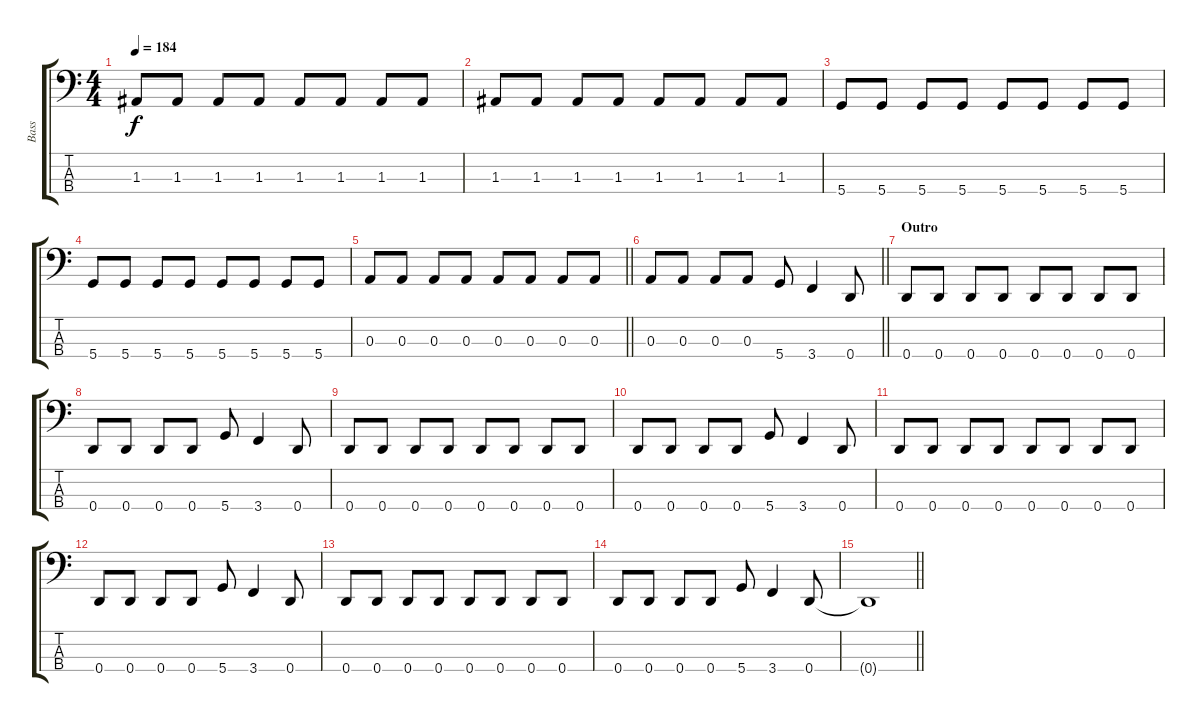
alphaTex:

\track ("Bass" "Bass") {instrument electricbassfinger}
\staff {score tabs}
\tuning (G2 D2 A1 D1) {hide}
\ts (4 4)
\tempo 184
\clef f4
\ks c
1.3.8{dy f} 1.3.8 1.3.8 1.3.8 1.3.8 1.3.8 1.3.8 1.3.8 |
1.3.8 1.3.8 1.3.8 1.3.8 1.3.8 1.3.8 1.3.8 1.3.8 |
5.4.8 5.4.8 5.4.8 5.4.8 5.4.8 5.4.8 5.4.8 5.4.8 |
5.4.8 5.4.8 5.4.8 5.4.8 5.4.8 5.4.8 5.4.8 5.4.8 |
\barLineRight lightlight
0.3.8 0.3.8 0.3.8 0.3.8 0.3.8 0.3.8 0.3.8 0.3.8 |
\barLineRight lightlight
0.3.8 0.3.8 0.3.8 0.3.8 5.4.8 3.4.4 0.4.8 |
\section ("" "Outro")
0.4.8 0.4.8 0.4.8 0.4.8 0.4.8 0.4.8 0.4.8 0.4.8 |
0.4.8 0.4.8 0.4.8 0.4.8 5.4.8 3.4.4 0.4.8 |
0.4.8 0.4.8 0.4.8 0.4.8 0.4.8 0.4.8 0.4.8 0.4.8 |
0.4.8 0.4.8 0.4.8 0.4.8 5.4.8 3.4.4 0.4.8 |
0.4.8 0.4.8 0.4.8 0.4.8 0.4.8 0.4.8 0.4.8 0.4.8 |
0.4.8 0.4.8 0.4.8 0.4.8 5.4.8 3.4.4 0.4.8 |
0.4.8 0.4.8 0.4.8 0.4.8 0.4.8 0.4.8 0.4.8 0.4.8 |
0.4.8 0.4.8 0.4.8 0.4.8 5.4.8 3.4.4 0.4.8 |
\barLineRight lightlight
0.4{t}.1
